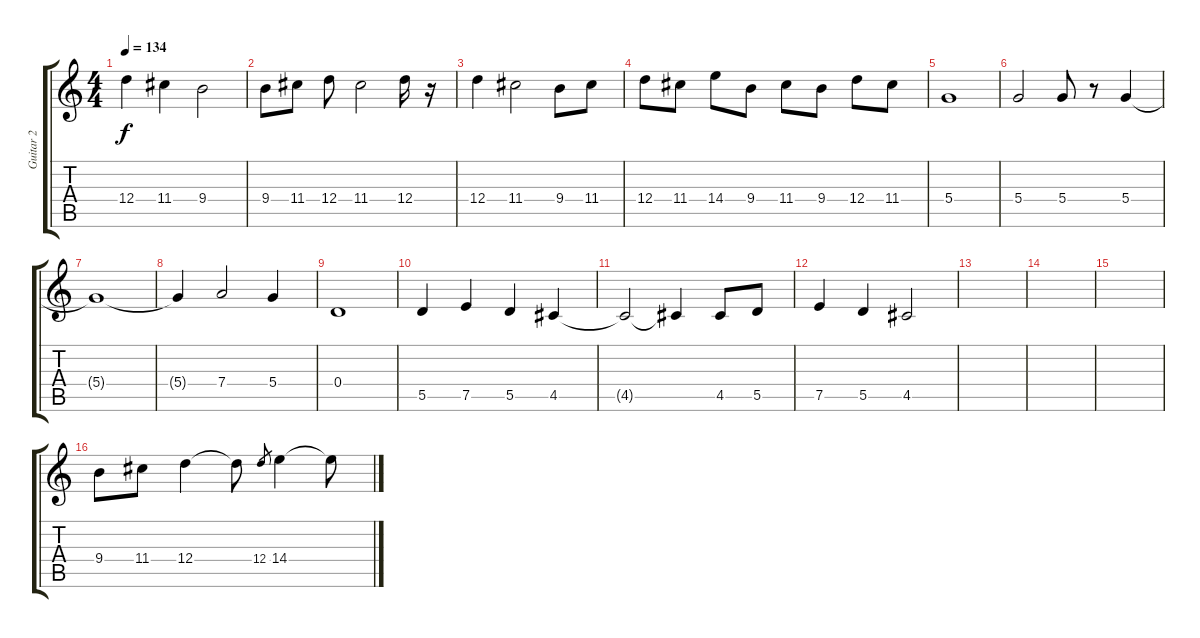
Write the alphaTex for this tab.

\track ("Guitar 2" "Guitar 2") {instrument electricguitarjazz}
\staff {score tabs}
\tuning (E4 B3 G3 D3 A2 E2) {hide}
\ts (4 4)
\tempo 134
\clef g2
\ks c
12.4.4{dy f} 11.4.4 9.4.2 |
9.4.8 11.4.8 12.4.8 11.4.2 12.4.16 r.16 |
12.4.4 11.4.2 9.4.8 11.4.8 |
12.4.8 11.4.8 14.4.8 9.4.8 11.4.8 9.4.8 12.4.8 11.4.8 |
5.4.1 |
5.4.2 5.4.8 r.8 5.4.4 |
5.4{t}.1 |
5.4{t}.4 7.4.2 5.4.4 |
0.4.1 |
5.5.4 7.5.4 5.5.4 4.5.4 |
4.5{t}.2 4.5{t}.4 4.5.8 5.5.8 |
7.5.4 5.5.4 4.5.2 |
|
|
|
9.4.8 11.4.8 12.4.4 12.4{t}.8 12.4.8{gr} 14.4.4 14.4{t}.8
